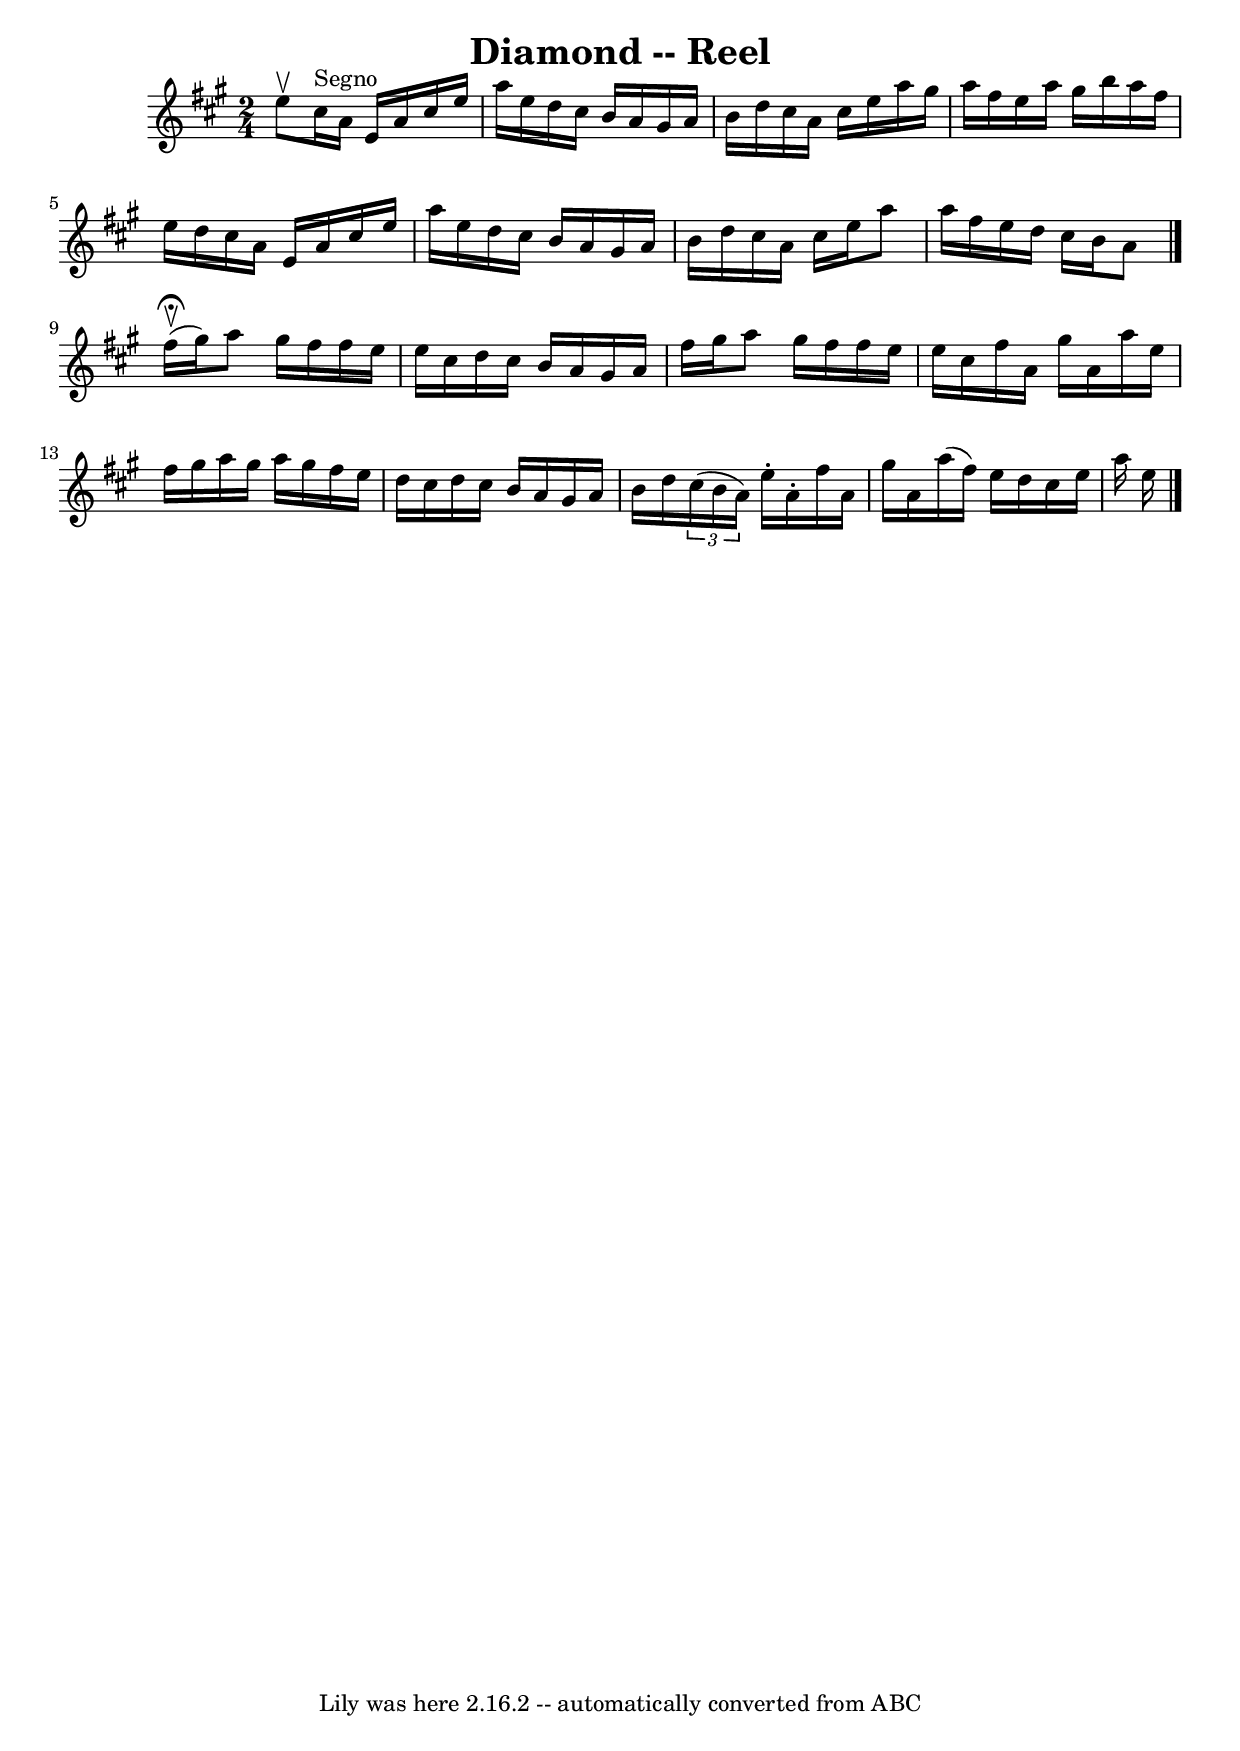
\version "2.7.40"
\include "Mammoth.ily"
\header {
	book = "Ryan's Mammoth Collection"
	crossRefNumber = "1"
	footnotes = ""
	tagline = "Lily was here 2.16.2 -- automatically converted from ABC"
	title = "Diamond -- Reel"
}
voicedefault =  {
\set Score.defaultBarType = "empty"

\time 2/4 \key a \major e''8^\upbow     |
 cis''16^"Segno"   
a'16 e'16 a'16 cis''16 e''16 a''16 e''16    |
 d''16  
 cis''16 b'16 a'16 gis'16 a'16 b'16 d''16    |
   
cis''16 a'16 cis''16 e''16 a''16 gis''16 a''16 fis''16    
|
 e''16 a''16 gis''16 b''16 a''16 fis''16 e''16    
d''16    |
 cis''16 a'16 e'16 a'16 cis''16 e''16    
a''16 e''16    |
 d''16 cis''16 b'16 a'16 gis'16 a'16 
 b'16 d''16    |
 cis''16 a'16 cis''16 e''16 a''8    
a''16 fis''16    |
 e''16 d''16 cis''16 b'16 a'8      
\bar "|." fis''16^\fermata^\upbow(gis''16) |
 a''8    
gis''16 fis''16 fis''16 e''16 e''16 cis''16    |
 d''16  
 cis''16 b'16 a'16 gis'16 a'16 fis''16 gis''16    |
   
a''8 gis''16 fis''16 fis''16 e''16 e''16 cis''16    |
  
 fis''16 a'16 gis''16 a'16 a''16 e''16 fis''16 gis''16    
|
 a''16 gis''16 a''16 gis''16 fis''16 e''16 d''16  
 cis''16    |
 d''16 cis''16 b'16 a'16 gis'16 a'16    
b'16 d''16    |
   \times 2/3 { cis''16 (b'16 a'16) }   
e''16 -. a'16 -. fis''16 a'16 gis''16 a'16    |
 a''16 (
fis''16) e''16 d''16 cis''16 e''16 a''16 e''16      
\bar "|."   
}

\score{
    <<

	\context Staff="default"
	{
	    \voicedefault 
	}

    >>
	\layout {
	}
	\midi {}
}
